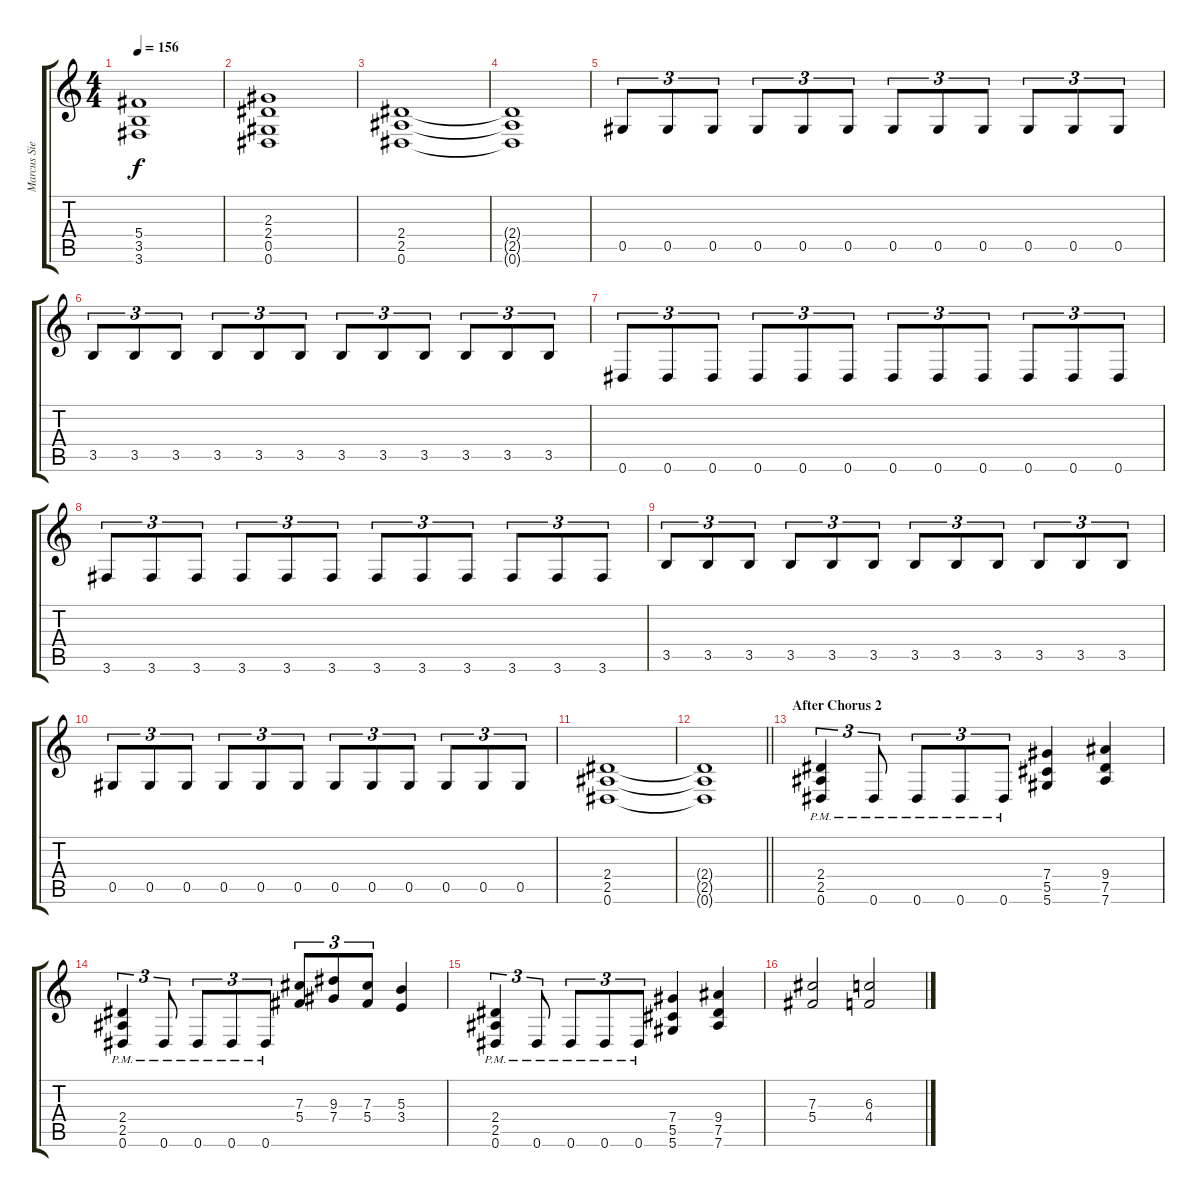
\track ("Marcus Siepen" "Marcus Sie") {instrument distortionguitar}
\staff {score tabs}
\tuning (Eb4 Bb3 Gb3 Db3 Ab2 Eb2) {hide}
\ts (4 4)
\tempo 156
\clef g2
\ks c
(5.4 3.5 3.6).1{dy f} |
(2.3 2.4 0.5 0.6).1 |
(2.4 2.5 0.6).1 |
(2.4{t} 2.5{t} 0.6{t}).1 |
0.5.8{tu (3 2)} 0.5.8{tu (3 2)} 0.5.8{tu (3 2)} 0.5.8{tu (3 2)} 0.5.8{tu (3 2)} 0.5.8{tu (3 2)} 0.5.8{tu (3 2)} 0.5.8{tu (3 2)} 0.5.8{tu (3 2)} 0.5.8{tu (3 2)} 0.5.8{tu (3 2)} 0.5.8{tu (3 2)} |
3.5.8{tu (3 2)} 3.5.8{tu (3 2)} 3.5.8{tu (3 2)} 3.5.8{tu (3 2)} 3.5.8{tu (3 2)} 3.5.8{tu (3 2)} 3.5.8{tu (3 2)} 3.5.8{tu (3 2)} 3.5.8{tu (3 2)} 3.5.8{tu (3 2)} 3.5.8{tu (3 2)} 3.5.8{tu (3 2)} |
0.6.8{tu (3 2)} 0.6.8{tu (3 2)} 0.6.8{tu (3 2)} 0.6.8{tu (3 2)} 0.6.8{tu (3 2)} 0.6.8{tu (3 2)} 0.6.8{tu (3 2)} 0.6.8{tu (3 2)} 0.6.8{tu (3 2)} 0.6.8{tu (3 2)} 0.6.8{tu (3 2)} 0.6.8{tu (3 2)} |
3.6.8{tu (3 2)} 3.6.8{tu (3 2)} 3.6.8{tu (3 2)} 3.6.8{tu (3 2)} 3.6.8{tu (3 2)} 3.6.8{tu (3 2)} 3.6.8{tu (3 2)} 3.6.8{tu (3 2)} 3.6.8{tu (3 2)} 3.6.8{tu (3 2)} 3.6.8{tu (3 2)} 3.6.8{tu (3 2)} |
3.5.8{tu (3 2)} 3.5.8{tu (3 2)} 3.5.8{tu (3 2)} 3.5.8{tu (3 2)} 3.5.8{tu (3 2)} 3.5.8{tu (3 2)} 3.5.8{tu (3 2)} 3.5.8{tu (3 2)} 3.5.8{tu (3 2)} 3.5.8{tu (3 2)} 3.5.8{tu (3 2)} 3.5.8{tu (3 2)} |
0.5.8{tu (3 2)} 0.5.8{tu (3 2)} 0.5.8{tu (3 2)} 0.5.8{tu (3 2)} 0.5.8{tu (3 2)} 0.5.8{tu (3 2)} 0.5.8{tu (3 2)} 0.5.8{tu (3 2)} 0.5.8{tu (3 2)} 0.5.8{tu (3 2)} 0.5.8{tu (3 2)} 0.5.8{tu (3 2)} |
(2.4 2.5 0.6).1 |
\barLineRight lightlight
(2.4{t} 2.5{t} 0.6{t}).1 |
\section ("" "After Chorus 2")
(2.4{pm} 2.5{pm} 0.6{pm}).4{tu (3 2)} 0.6{pm}.8{tu (3 2)} 0.6{pm}.8{tu (3 2)} 0.6{pm}.8{tu (3 2)} 0.6{pm}.8{tu (3 2)} (7.4 5.5 5.6).4 (9.4 7.5 7.6).4 |
(2.4{pm} 2.5{pm} 0.6{pm}).4{tu (3 2)} 0.6{pm}.8{tu (3 2)} 0.6{pm}.8{tu (3 2)} 0.6{pm}.8{tu (3 2)} 0.6{pm}.8{tu (3 2)} (7.3 5.4).8{tu (3 2)} (9.3 7.4).8{tu (3 2)} (7.3 5.4).8{tu (3 2)} (5.3 3.4).4 |
(2.4{pm} 2.5{pm} 0.6{pm}).4{tu (3 2)} 0.6{pm}.8{tu (3 2)} 0.6{pm}.8{tu (3 2)} 0.6{pm}.8{tu (3 2)} 0.6{pm}.8{tu (3 2)} (7.4 5.5 5.6).4 (9.4 7.5 7.6).4 |
(7.3 5.4).2 (6.3 4.4).2
